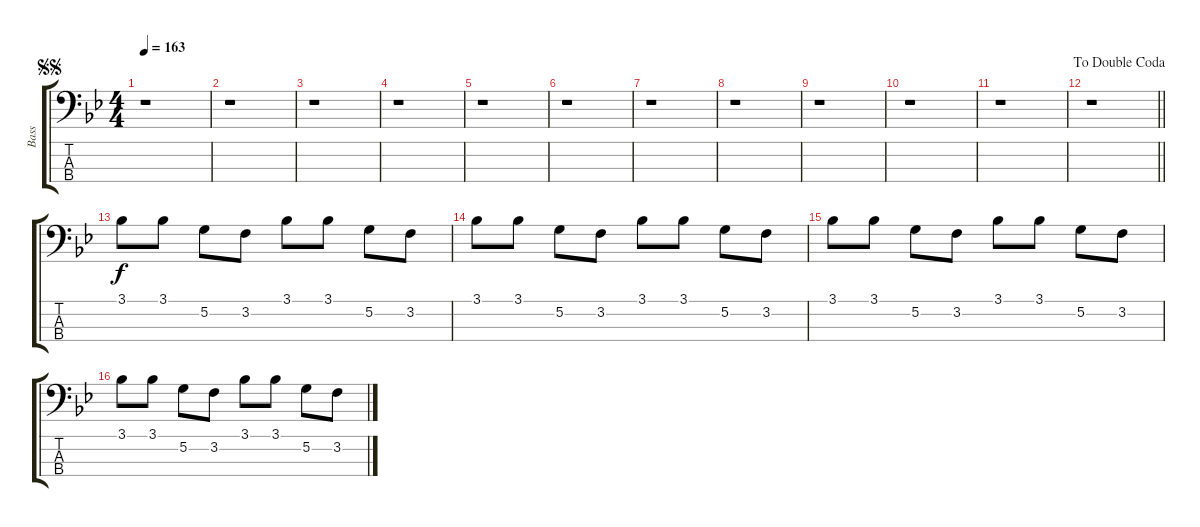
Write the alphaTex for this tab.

\track ("Bass" "Bass") {instrument electricbassfinger}
\staff {score tabs}
\tuning (G2 D2 A1 E1) {hide}
\ts (4 4)
\jump segnosegno
\tempo 163
\clef f4
\ks bb
r.1{dy f instrument electricbassfinger} |
r.1 |
r.1 |
r.1 |
r.1 |
r.1 |
r.1 |
r.1 |
r.1 |
r.1 |
r.1 |
\jump dadoublecoda
\barLineRight lightlight
r.1 |
3.1.8 3.1.8 5.2.8 3.2.8 3.1.8 3.1.8 5.2.8 3.2.8 |
3.1.8 3.1.8 5.2.8 3.2.8 3.1.8 3.1.8 5.2.8 3.2.8 |
3.1.8 3.1.8 5.2.8 3.2.8 3.1.8 3.1.8 5.2.8 3.2.8 |
3.1.8 3.1.8 5.2.8 3.2.8 3.1.8 3.1.8 5.2.8 3.2.8
